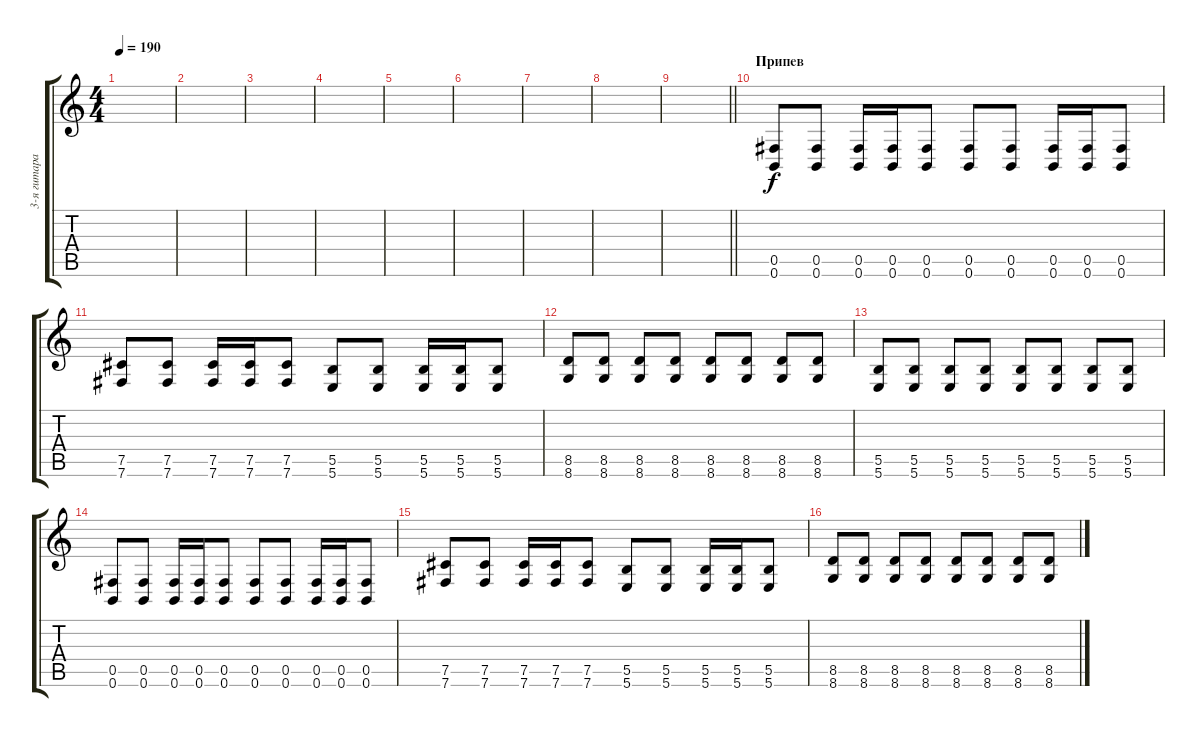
\track ("3-я гитара" "3-я гитара") {instrument distortionguitar}
\staff {score tabs}
\tuning (Db4 Ab3 E3 B2 Gb2 B1) {hide}
\ts (4 4)
\tempo 190
\clef g2
\ks c
|
|
|
|
|
|
|
|
\barLineRight lightlight
|
\section ("" "Припев")
(0.5 0.6).8 (0.5 0.6).8 (0.5 0.6).16 (0.5 0.6).16 (0.5 0.6).8 (0.5 0.6).8 (0.5 0.6).8 (0.5 0.6).16 (0.5 0.6).16 (0.5 0.6).8 |
(7.5 7.6).8 (7.5 7.6).8 (7.5 7.6).16 (7.5 7.6).16 (7.5 7.6).8 (5.5 5.6).8 (5.5 5.6).8 (5.5 5.6).16 (5.5 5.6).16 (5.5 5.6).8 |
(8.5 8.6).8 (8.5 8.6).8 (8.5 8.6).8 (8.5 8.6).8 (8.5 8.6).8 (8.5 8.6).8 (8.5 8.6).8 (8.5 8.6).8 |
(5.5 5.6).8 (5.5 5.6).8 (5.5 5.6).8 (5.5 5.6).8 (5.5 5.6).8 (5.5 5.6).8 (5.5 5.6).8 (5.5 5.6).8 |
(0.5 0.6).8 (0.5 0.6).8 (0.5 0.6).16 (0.5 0.6).16 (0.5 0.6).8 (0.5 0.6).8 (0.5 0.6).8 (0.5 0.6).16 (0.5 0.6).16 (0.5 0.6).8 |
(7.5 7.6).8 (7.5 7.6).8 (7.5 7.6).16 (7.5 7.6).16 (7.5 7.6).8 (5.5 5.6).8 (5.5 5.6).8 (5.5 5.6).16 (5.5 5.6).16 (5.5 5.6).8 |
(8.5 8.6).8 (8.5 8.6).8 (8.5 8.6).8 (8.5 8.6).8 (8.5 8.6).8 (8.5 8.6).8 (8.5 8.6).8 (8.5 8.6).8
